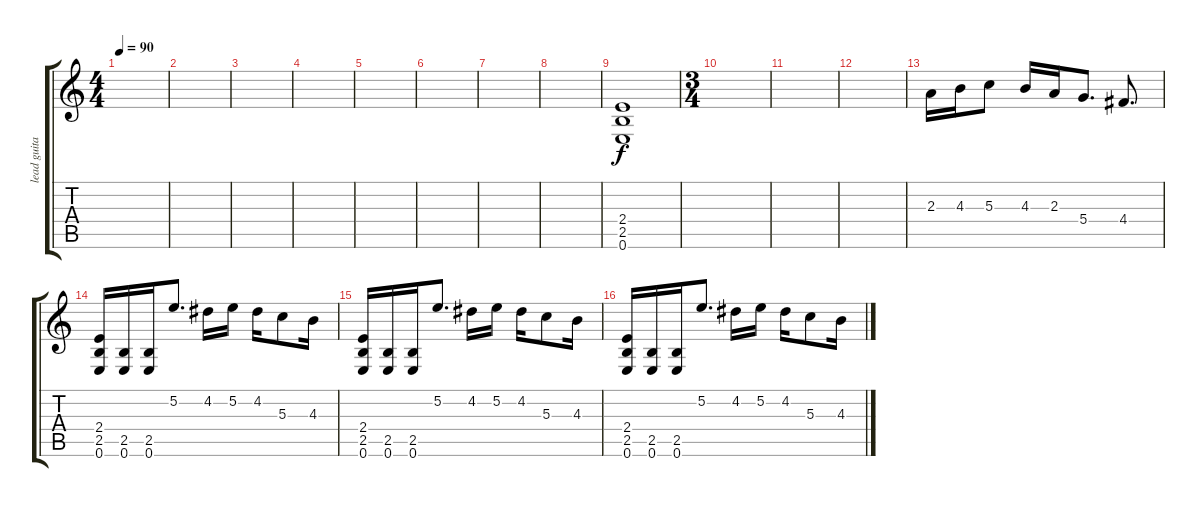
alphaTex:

\track ("lead guitar" "lead guita") {instrument distortionguitar}
\staff {score tabs}
\tuning (E4 B3 G3 D3 A2 E2) {hide}
\ts (4 4)
\tempo 90
\clef g2
\ks c
|
|
|
|
|
|
|
|
(2.4 2.5 0.6).1{volume 12} |
\ts (3 4)
|
|
|
2.3.16 4.3.16 5.3.8 4.3.16 2.3.16 5.4.8{d} 4.4.8{d} |
(2.4 2.5 0.6).16 (2.5 0.6).16 (2.5 0.6).16 5.2.8{d} 4.2.16 5.2.16 4.2.16 5.3.8 4.3.16 |
(2.4 2.5 0.6).16 (2.5 0.6).16 (2.5 0.6).16 5.2.8{d} 4.2.16 5.2.16 4.2.16 5.3.8 4.3.16 |
(2.4 2.5 0.6).16 (2.5 0.6).16 (2.5 0.6).16 5.2.8{d} 4.2.16 5.2.16 4.2.16 5.3.8 4.3.16
